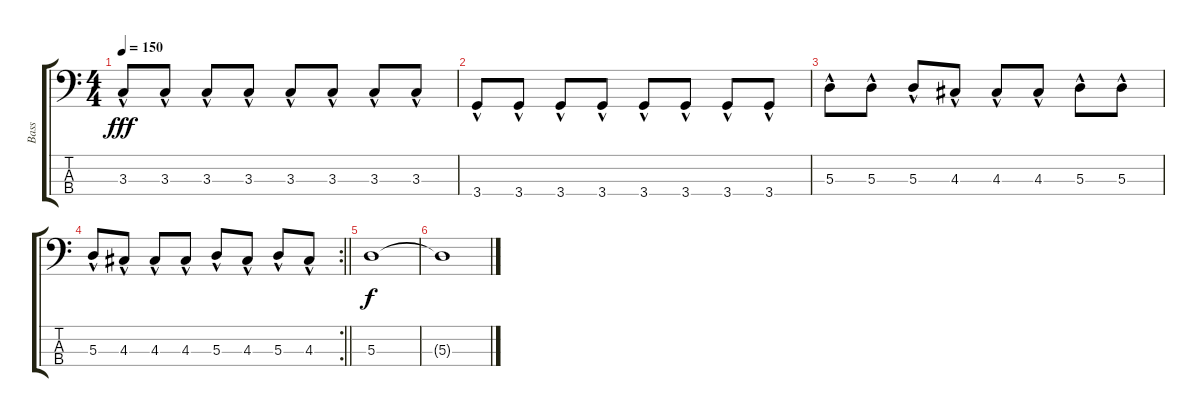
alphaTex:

\track ("Bass" "Bass") {instrument electricbassfinger}
\staff {score tabs}
\tuning (G2 D2 A1 E1) {hide}
\ts (4 4)
\tempo 150
\clef f4
\ks c
3.3{hac}.8{dy fff} 3.3{hac}.8 3.3{hac}.8 3.3{hac}.8 3.3{hac}.8 3.3{hac}.8 3.3{hac}.8 3.3{hac}.8 |
3.4{hac}.8 3.4{hac}.8 3.4{hac}.8 3.4{hac}.8 3.4{hac}.8 3.4{hac}.8 3.4{hac}.8 3.4{hac}.8 |
5.3{hac}.8 5.3{hac}.8 5.3{hac}.8 4.3{hac}.8 4.3{hac}.8 4.3{hac}.8 5.3{hac}.8 5.3{hac}.8 |
\rc 2
\barLineRight lightlight
5.3{hac}.8 4.3{hac}.8 4.3{hac}.8 4.3{hac}.8 5.3{hac}.8 4.3{hac}.8 5.3{hac}.8 4.3{hac}.8 |
5.3.1{dy f} |
5.3{t}.1
